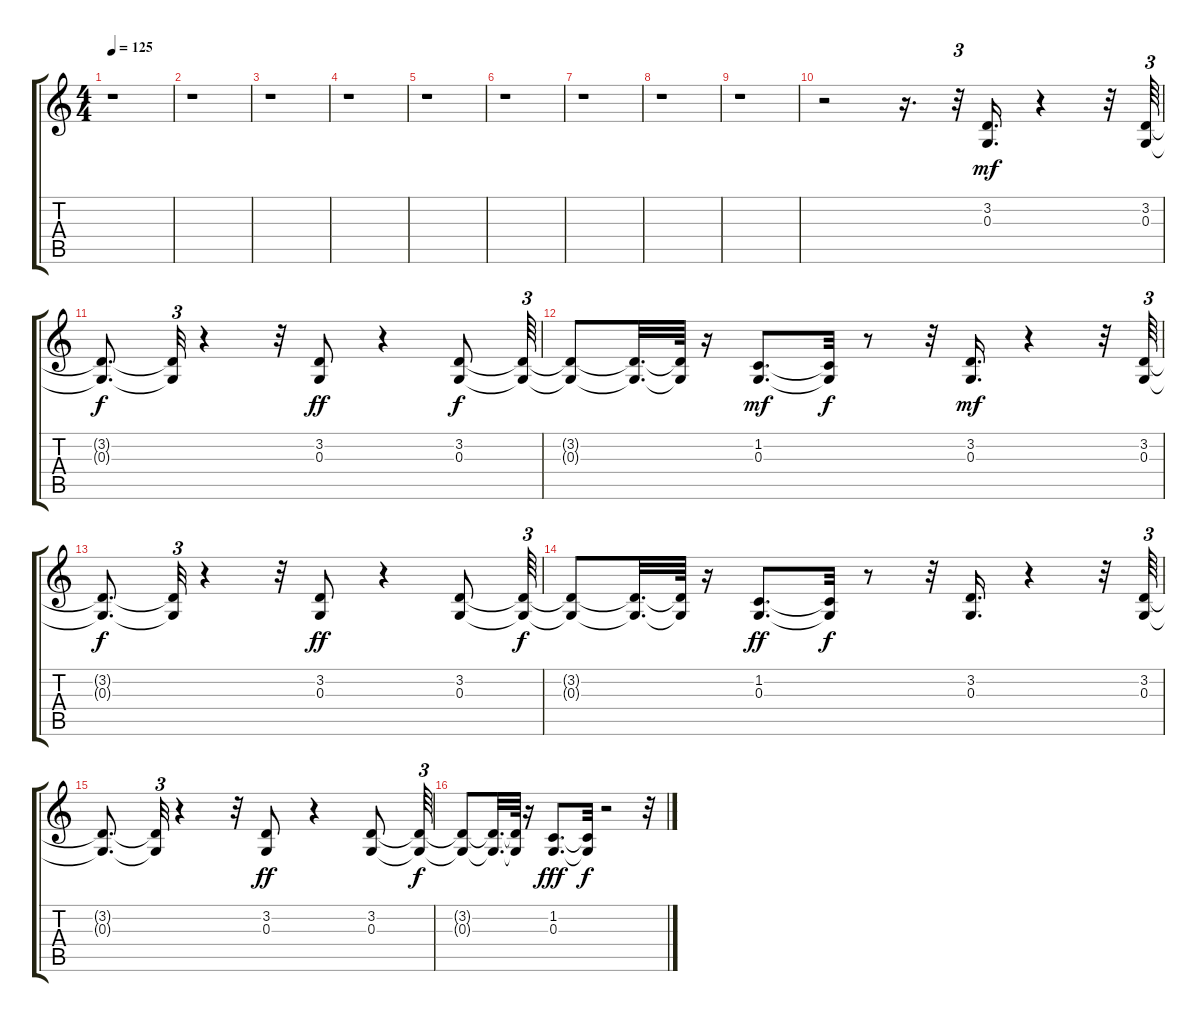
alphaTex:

\track "" {instrument marimba}
\staff {score tabs}
\tuning (E4 B3 G3 D3 A2 E2) {hide}
\ts (4 4)
\tempo 125
\clef g2
\ks c
r.1{dy f} |
r.1 |
r.1 |
r.1 |
r.1 |
r.1 |
r.1 |
r.1 |
r.1 |
r.2 r.16{d} r.32{tu (3 2)} (3.2 0.3).16{d dy mf} r.4 r.32 (3.2 0.3).64{tu (3 2)} |
(3.2{t} 0.3{t}).8{d dy f} (3.2{t} 0.3{t}).32{tu (3 2)} r.4 r.32 (3.2 0.3).8{dy ff} r.4 (3.2 0.3).8{dy f} (3.2{t} 0.3{t}).64{tu (3 2)} |
(3.2{t} 0.3{t}).8 (3.2{t} 0.3{t}).32{d} (3.2{t} 0.3{t}).64 r.16 (1.2 0.3).8{d dy mf} (1.2{t} 0.3{t}).32{dy f} r.8 r.32 (3.2 0.3).16{d dy mf} r.4 r.32 (3.2 0.3).64{tu (3 2)} |
(3.2{t} 0.3{t}).8{d dy f} (3.2{t} 0.3{t}).32{tu (3 2)} r.4 r.32 (3.2 0.3).8{dy ff} r.4 (3.2 0.3).8 (3.2{t} 0.3{t}).64{tu (3 2) dy f} |
(3.2{t} 0.3{t}).8 (3.2{t} 0.3{t}).32{d} (3.2{t} 0.3{t}).64 r.16 (1.2 0.3).8{d dy ff} (1.2{t} 0.3{t}).32{dy f} r.8 r.32 (3.2 0.3).16{d} r.4 r.32 (3.2 0.3).64{tu (3 2)} |
(3.2{t} 0.3{t}).8{d} (3.2{t} 0.3{t}).32{tu (3 2)} r.4 r.32 (3.2 0.3).8{dy ff} r.4 (3.2 0.3).8 (3.2{t} 0.3{t}).64{tu (3 2) dy f} |
(3.2{t} 0.3{t}).8 (3.2{t} 0.3{t}).32{d} (3.2{t} 0.3{t}).64 r.16 (1.2 0.3).8{d dy fff} (1.2{t} 0.3{t}).32{dy f} r.2 r.32
